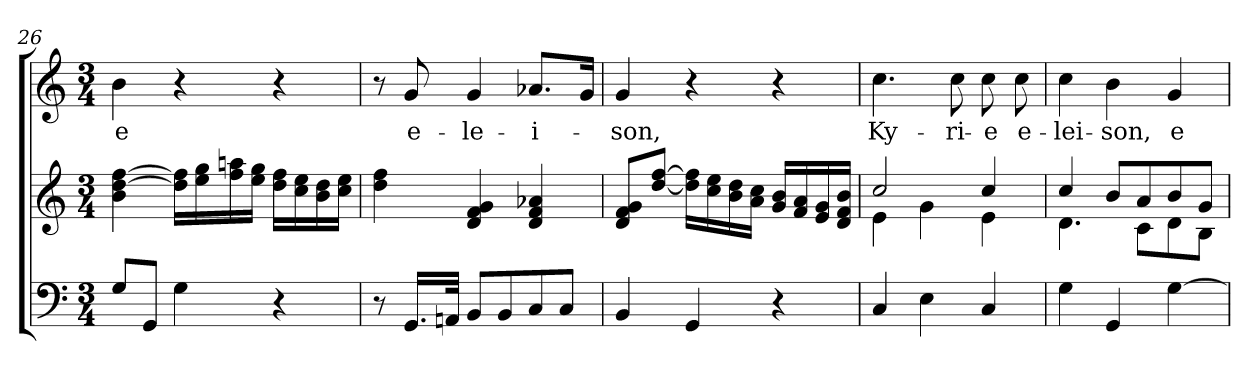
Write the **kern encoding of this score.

**kern	**kern	**kern	**text
*part2	*part2	*part1	*part1
*staff3	*staff2	*staff1	*staff1
*clefF4	*clefG2	*clefG2	*
*	*	*ITrd7c12	*
*k[]	*k[]	*k[]	*
*C:	*C:	*C:	*
*M3/4	*M3/4	*M3/4	*
=26	=26	=26	=26
!	!	!	!LO:LY:b
8G/L	4b\ [4dd\ [4ff\	4B\	-e
8GG/J	.	.	.
4G\	16dd\] 16ff\]LL	4r	.
.	16ee\ 16gg\	.	.
.	16ff\ 16aan\	.	.
.	16ee\ 16gg\JJ	.	.
4r	16dd\ 16ff\LL	4r	.
.	16cc\ 16ee\	.	.
.	16b\ 16dd\	.	.
.	16cc\ 16ee\JJ	.	.
!!LO:LB:g=z
=27	=27	=27	=27
8r	4dd\ 4ff\	8r	.
!	!	!	!LO:LY:b
16.GG/LL	.	8G/	e-
32AAn/JJk	.	.	.
!	!	!	!LO:LY:b
8BB/L	4d/ 4f/ 4g/	4G/	-le-
8BB/	.	.	.
!	!	!	!LO:LY:b
8C/	4d/ 4f/ 4a-X/	8.A-X/L	-i-
8C/J	.	.	.
.	.	16G/Jk	.
=28	=28	=28	=28
!	!	!	!LO:LY:b
4BB/	8d/ 8f/ 8g/L	4G/	-son,
.	[8dd/ [8ff/J	.	.
4GG/	16dd\] 16ff\]LL	4r	.
.	16cc\ 16ee\	.	.
.	16b\ 16dd\	.	.
.	16a\ 16cc\JJ	.	.
4r	16g/ 16b/LL	4r	.
.	16f/ 16a/	.	.
.	16e/ 16g/	.	.
.	16d/ 16f/ 16b/JJ	.	.
=29	=29	=29	=29
*	*^	*	*
!	!	!	!	!LO:LY:b
4C/	2cc/	4e\	4.c\	Ky-
4E\	.	4g\	.	.
!	!	!	!	!LO:LY:b
.	.	.	8c\	-ri-
!	!	!	!	!LO:LY:b
4C/	4cc/	4e\	8c\	-e
!	!	!	!	!LO:LY:b
.	.	.	8c\	e-
=30	=30	=30	=30	=30
!	!	!	!	!LO:LY:b
4G\	4cc/	4.d\	4c\	-lei-
!	!	!	!	!LO:LY:b
4GG/	8b/L	.	4B\	-son,
.	8a/	8c\L	.	.
!	!	!	!	!LO:LY:b
[4G\	8b/	8d\	4G/	e-
.	8g/J	8B\J	.	.
*	*v	*v	*	*
=	=	=	=
*-	*-	*-	*-
